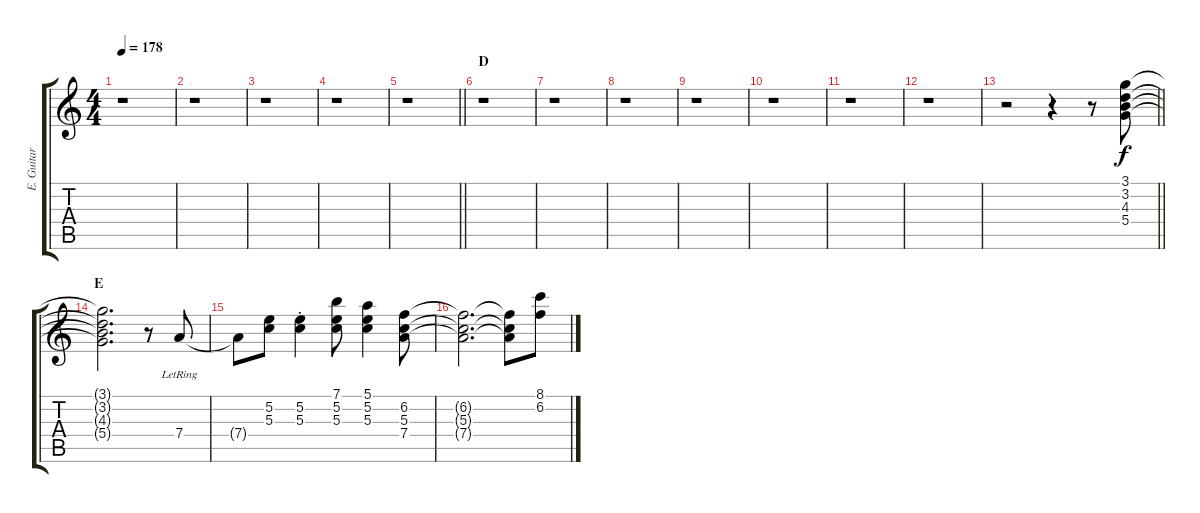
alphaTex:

\track ("E. Guitar III" "E. Guitar ") {instrument electricguitarclean}
\staff {score tabs}
\tuning (E4 B3 G3 D3 A2 E2) {hide}
\ts (4 4)
\tempo 178
\clef g2
\ks c
r.1{dy f} |
r.1 |
r.1 |
r.1 |
\barLineRight lightlight
r.1 |
\section ("" "D")
r.1 |
r.1 |
r.1 |
r.1 |
r.1 |
r.1 |
r.1 |
\barLineRight lightlight
r.2 r.4 r.8 (3.1 3.2 4.3 5.4).8 |
\section ("" "E")
(3.1{t} 3.2{t} 4.3{t} 5.4{t}).2{d} r.8 7.4{lr}.8 |
7.4{t}.8 (5.2 5.3).8 (5.2{st} 5.3{st}).4 (7.1 5.2 5.3).8 (5.1 5.2 5.3).4 (6.2 5.3 7.4).8 |
(6.2{t} 5.3{t} 7.4{t}).2{d} (6.2{t} 5.3{t} 7.4{t}).8 (8.1 6.2).8
